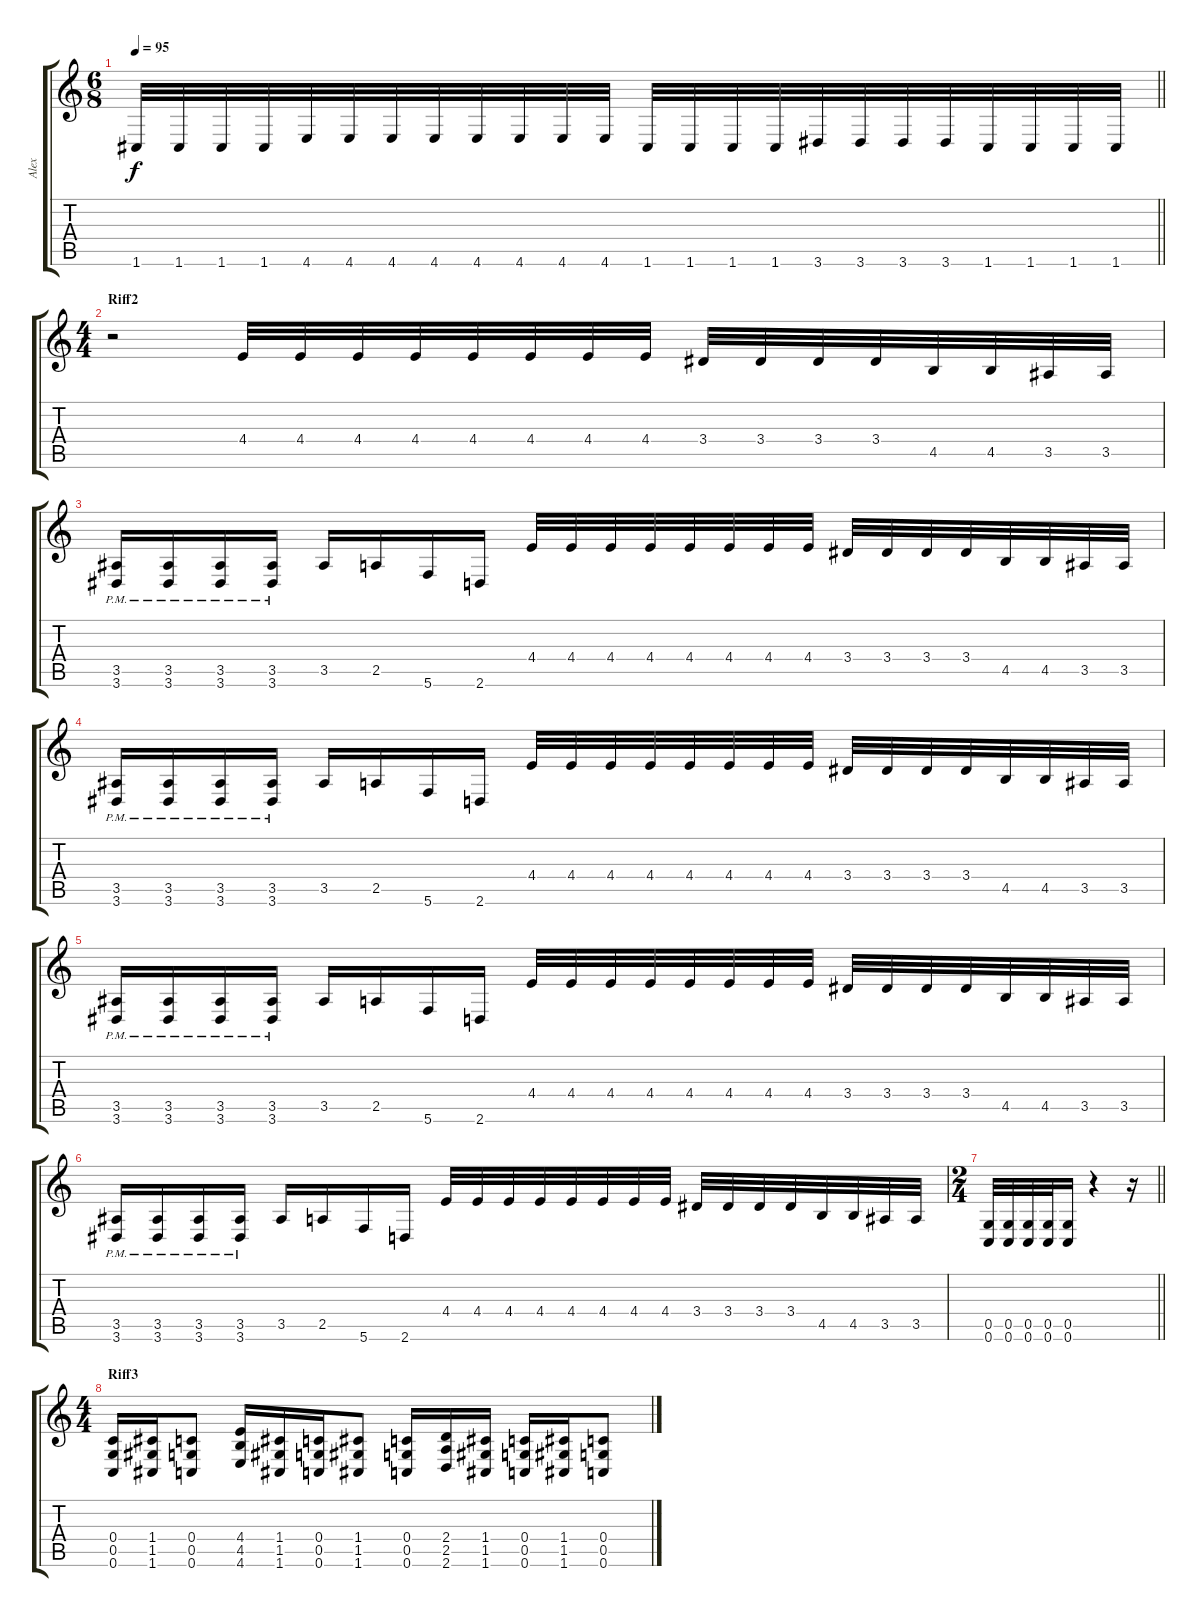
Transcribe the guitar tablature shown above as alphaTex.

\track ("Alex" "Alex") {instrument distortionguitar}
\staff {score tabs}
\tuning (D4 A3 F3 C3 G2 C2) {hide}
\ts (6 8)
\tempo 95
\clef g2
\barLineRight lightlight
\ks c
1.6.32{dy f} 1.6.32 1.6.32 1.6.32 4.6.32 4.6.32 4.6.32 4.6.32 4.6.32 4.6.32 4.6.32 4.6.32 1.6.32 1.6.32 1.6.32 1.6.32 3.6.32 3.6.32 3.6.32 3.6.32 1.6.32 1.6.32 1.6.32 1.6.32 |
\ts (4 4)
\section ("" "Riff2")
r.2 4.4.32 4.4.32 4.4.32 4.4.32 4.4.32 4.4.32 4.4.32 4.4.32 3.4.32 3.4.32 3.4.32 3.4.32 4.5.32 4.5.32 3.5.32 3.5.32 |
(3.5{pm} 3.6{pm}).16 (3.5{pm} 3.6{pm}).16 (3.5{pm} 3.6{pm}).16 (3.5{pm} 3.6{pm}).16 3.5.16 2.5.16 5.6.16 2.6.16 4.4.32 4.4.32 4.4.32 4.4.32 4.4.32 4.4.32 4.4.32 4.4.32 3.4.32 3.4.32 3.4.32 3.4.32 4.5.32 4.5.32 3.5.32 3.5.32 |
(3.5{pm} 3.6{pm}).16 (3.5{pm} 3.6{pm}).16 (3.5{pm} 3.6{pm}).16 (3.5{pm} 3.6{pm}).16 3.5.16 2.5.16 5.6.16 2.6.16 4.4.32 4.4.32 4.4.32 4.4.32 4.4.32 4.4.32 4.4.32 4.4.32 3.4.32 3.4.32 3.4.32 3.4.32 4.5.32 4.5.32 3.5.32 3.5.32 |
(3.5{pm} 3.6{pm}).16 (3.5{pm} 3.6{pm}).16 (3.5{pm} 3.6{pm}).16 (3.5{pm} 3.6{pm}).16 3.5.16 2.5.16 5.6.16 2.6.16 4.4.32 4.4.32 4.4.32 4.4.32 4.4.32 4.4.32 4.4.32 4.4.32 3.4.32 3.4.32 3.4.32 3.4.32 4.5.32 4.5.32 3.5.32 3.5.32 |
(3.5{pm} 3.6{pm}).16 (3.5{pm} 3.6{pm}).16 (3.5{pm} 3.6{pm}).16 (3.5{pm} 3.6{pm}).16 3.5.16 2.5.16 5.6.16 2.6.16 4.4.32 4.4.32 4.4.32 4.4.32 4.4.32 4.4.32 4.4.32 4.4.32 3.4.32 3.4.32 3.4.32 3.4.32 4.5.32 4.5.32 3.5.32 3.5.32 |
\ts (2 4)
\barLineRight lightlight
(0.5 0.6).32 (0.5 0.6).32 (0.5 0.6).32 (0.5 0.6).32 (0.5 0.6).16 r.4 r.16 |
\ts (4 4)
\section ("" "Riff3")
(0.4 0.5 0.6).16 (1.4 1.5 1.6).16 (0.4 0.5 0.6).8 (4.4 4.5 4.6).16 (1.4 1.5 1.6).16 (0.4 0.5 0.6).16 (1.4 1.5 1.6).8 (0.4 0.5 0.6).16 (2.4 2.5 2.6).16 (1.4 1.5 1.6).16 (0.4 0.5 0.6).16 (1.4 1.5 1.6).16 (0.4 0.5 0.6).8
